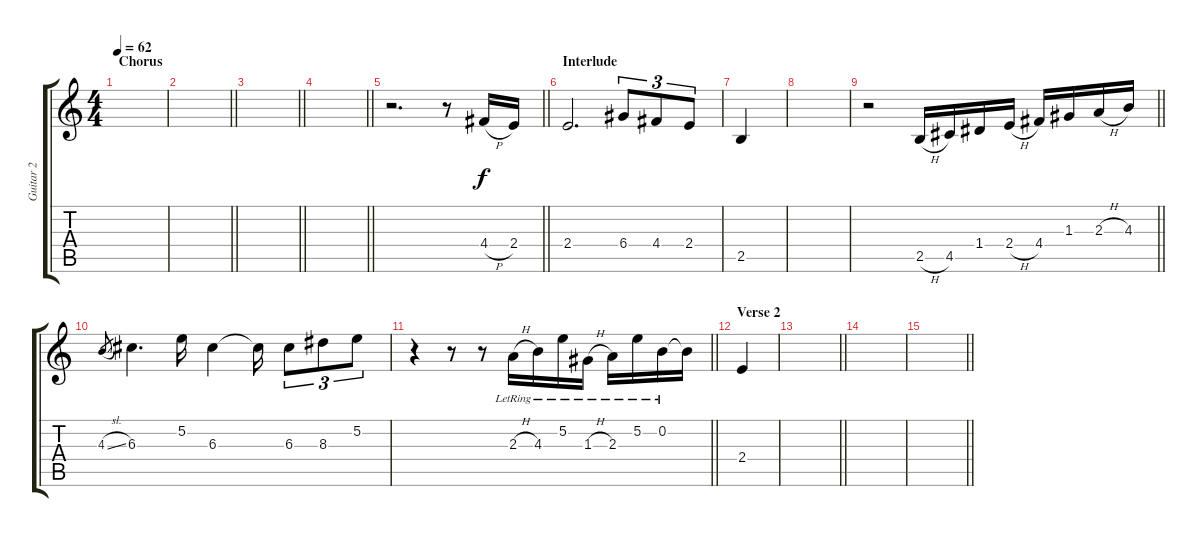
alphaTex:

\track ("Guitar 2" "Guitar 2") {instrument acousticguitarsteel}
\staff {score tabs}
\tuning (E4 B3 G3 D3 A2 E2) {hide}
\ts (4 4)
\section ("" "Chorus ")
\tempo 62
\clef g2
\ks c
|
\barLineRight lightlight
|
\barLineRight lightlight
|
\barLineRight lightlight
|
\barLineRight lightlight
r.2{d} r.8 4.4{h}.16 2.4.16 |
\section ("" "Interlude")
2.4.2{d} 6.4.8{tu (3 2)} 4.4.8{tu (3 2)} 2.4.8{tu (3 2)} |
2.5.4 |
|
\barLineRight lightlight
r.2 2.5{h}.16 4.5.16 1.4.16 2.4{h}.16 4.4.16 1.3.16 2.3{h}.16 4.3.16 |
4.3{sl}.8{gr} 6.3.4{d} 5.2.16 6.3.4 6.3{t}.16 6.3.8{tu (3 2)} 8.3.8{tu (3 2)} 5.2.8{tu (3 2)} |
\barLineRight lightlight
r.4 r.8 r.8 2.3{h lr}.16 4.3{lr}.16 5.2{lr}.16 1.3{h lr}.16 2.3{lr}.16 5.2{lr}.16 0.2{lr}.16 0.2{t}.16 |
\section ("" "Verse 2")
2.4.4 |
\barLineRight lightlight
|
|
\barLineRight lightlight
